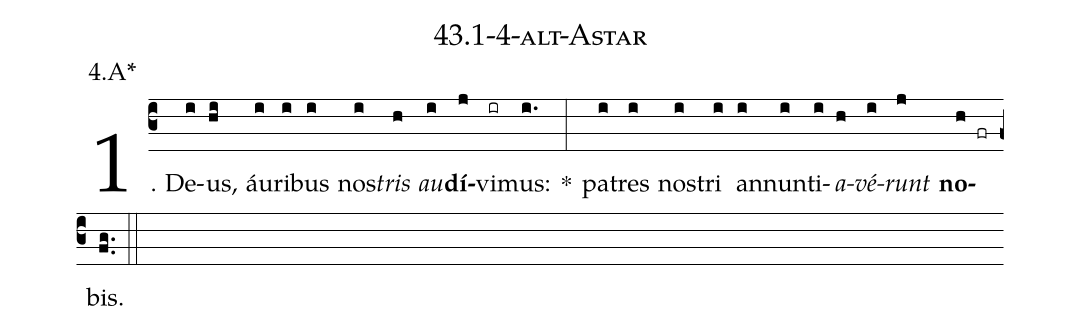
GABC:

name: 43.1-4-alt-Astar;
annotation: 4.A*;
%%
(c3)1. De(i)us,(hi) áu(i)ri(i)bus(i) nos(i)<i>tris</i>(h) <i>au</i>(i)<b>dí</b>(j)vi(ir)mus:(i.) *(:) pa(i)tres(i) nos(i)tri(i) an(i)nun(i)ti(i)<i>a</i>(h)<i>vé</i>(i)<i>runt</i>(j) <b>no</b>(h fr)bis.(fg..) (::)
